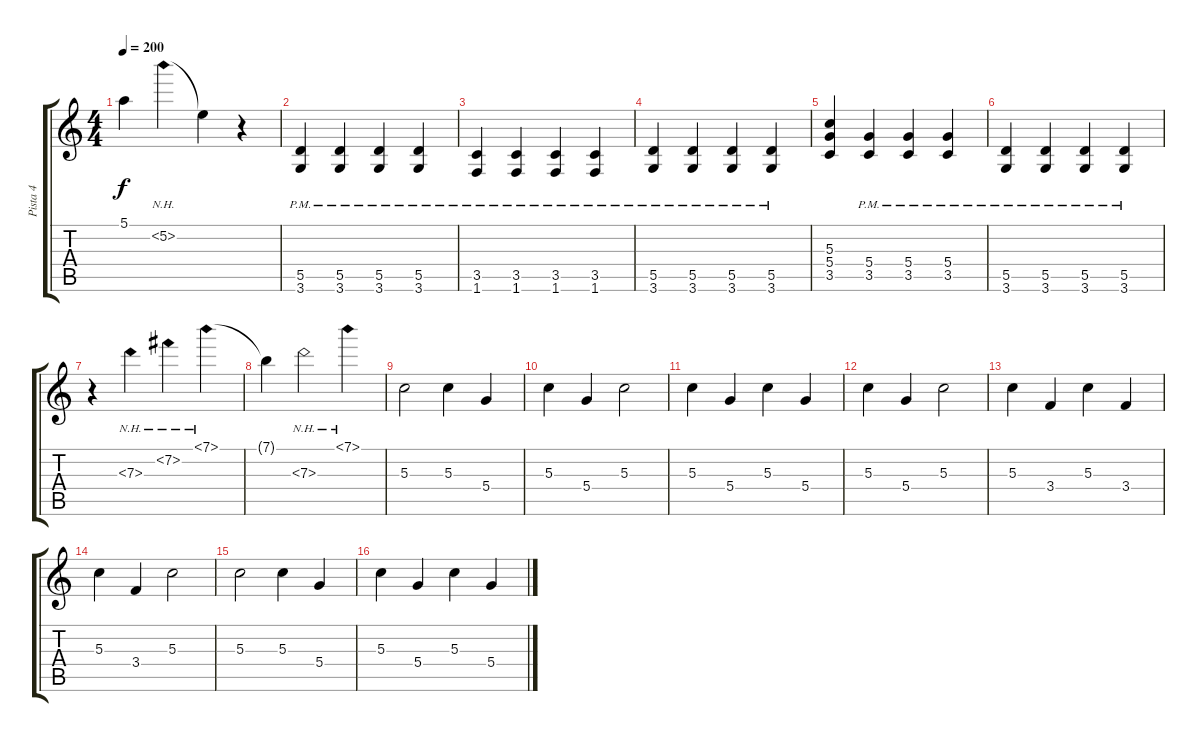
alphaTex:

\track ("Pista 4" "Pista 4") {instrument distortionguitar}
\staff {score tabs}
\tuning (E4 B3 G3 D3 A2 E2) {hide}
\ts (4 4)
\tempo 200
\clef g2
\ks c
5.1{t}.4{dy f} 5.2{nh}.4 5.2{t}.4 r.4 |
(5.5{pm} 3.6{pm}).4 (5.5{pm} 3.6{pm}).4 (5.5{pm} 3.6{pm}).4 (5.5{pm} 3.6{pm}).4 |
(3.5{pm} 1.6{pm}).4 (3.5{pm} 1.6{pm}).4 (3.5{pm} 1.6{pm}).4 (3.5{pm} 1.6{pm}).4 |
(5.5{pm} 3.6{pm}).4 (5.5{pm} 3.6{pm}).4 (5.5{pm} 3.6{pm}).4 (5.5{pm} 3.6{pm}).4 |
(5.3 5.4 3.5).4 (5.4{pm} 3.5{pm}).4 (5.4{pm} 3.5{pm}).4 (5.4{pm} 3.5{pm}).4 |
(5.5{pm} 3.6{pm}).4 (5.5{pm} 3.6{pm}).4 (5.5{pm} 3.6{pm}).4 (5.5{pm} 3.6{pm}).4 |
r.4 7.3{nh}.4 7.2{nh}.4 7.1{nh}.4 |
7.1{t}.4 7.3{nh}.2 7.1{nh}.4 |
5.3.2 5.3.4 5.4.4 |
5.3.4 5.4.4 5.3.2 |
5.3.4 5.4.4 5.3.4 5.4.4 |
5.3.4 5.4.4 5.3.2 |
5.3.4 3.4.4 5.3.4 3.4.4 |
5.3.4 3.4.4 5.3.2 |
5.3.2 5.3.4 5.4.4 |
5.3.4 5.4.4 5.3.4 5.4.4
